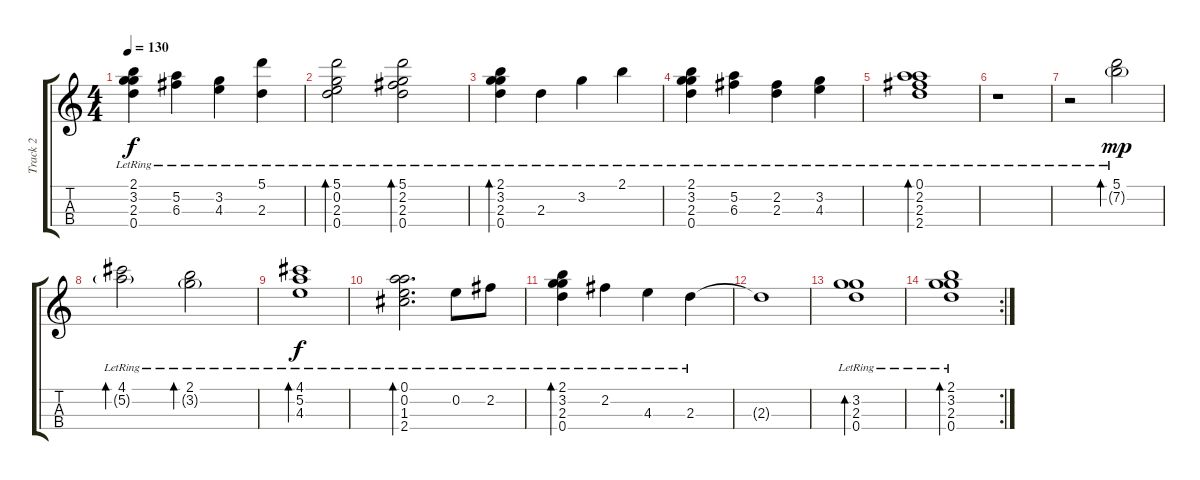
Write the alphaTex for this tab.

\track ("Track 2" "Track 2") {instrument acousticguitarnylon}
\staff {score tabs}
\tuning (A4 E4 C4 G4) {hide}
\ts (4 4)
\tempo 130
\clef g2
\ks c
(2.1{lr} 3.2{lr} 2.3{lr} 0.4{lr}).4{dy f} (5.2{lr} 6.3{lr}).4 (3.2{lr} 4.3{lr}).4 (5.1{lr} 2.3{lr}).4 |
(5.1{lr} 0.2{lr} 2.3{lr} 0.4{lr}).2{bd 120} (5.1{lr} 2.2{lr} 2.3{lr} 0.4{lr}).2{bd 120} |
(2.1{lr} 3.2{lr} 2.3{lr} 0.4{lr}).4{bd 120} 2.3{lr}.4 3.2{lr}.4 2.1{lr}.4 |
(2.1{lr} 3.2{lr} 2.3{lr} 0.4{lr}).4 (5.2{lr} 6.3{lr}).4 (2.2{lr} 2.3{lr}).4 (3.2{lr} 4.3{lr}).4 |
(0.1{lr} 2.2{lr} 2.3{lr} 2.4{lr}).1{bd 120} |
r.1 |
r.2 (5.1{lr} 7.2{g lr}).2{bd 120 dy mp} |
(4.1{lr} 5.2{g lr}).2{bd 120} (2.1{lr} 3.2{g lr}).2{bd 120} |
(4.1{lr} 5.2{lr} 4.3{lr}).1{bd 120 dy f} |
(0.1{lr} 0.2{lr} 1.3{lr} 2.4{lr}).2{d bd 120} 0.2{lr}.8 2.2{lr}.8 |
(2.1{lr} 3.2{lr} 2.3{lr} 0.4{lr}).4{bd 120} 2.2{lr}.4 4.3{lr}.4 2.3{lr}.4 |
2.3{t}.1 |
(3.2{lr} 2.3{lr} 0.4{lr}).1{bd 120} |
\rc 2
(2.1{lr} 3.2{lr} 2.3{lr} 0.4{lr}).1{bd 120}
